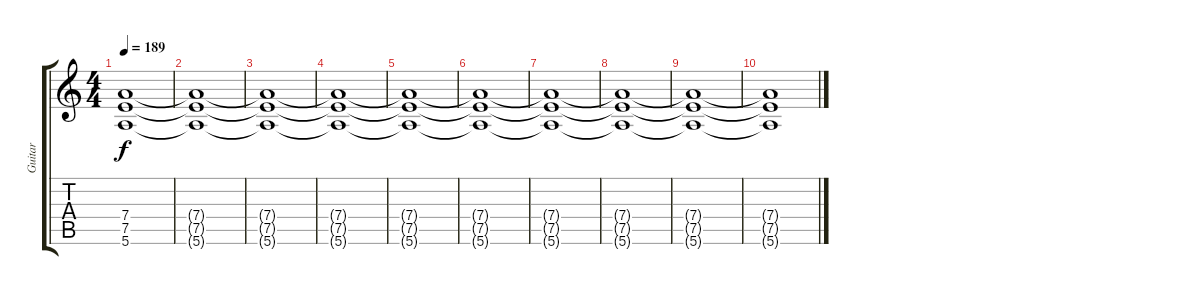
\track ("Guitar" "Guitar") {instrument distortionguitar}
\staff {score tabs}
\tuning (E4 B3 G3 D3 A2 E2) {hide}
\ts (4 4)
\tempo 189
\clef g2
\ks c
(7.4 7.5 5.6).1{dy f} |
(7.4{t} 7.5{t} 5.6{t}).1 |
(7.4{t} 7.5{t} 5.6{t}).1 |
(7.4{t} 7.5{t} 5.6{t}).1 |
(7.4{t} 7.5{t} 5.6{t}).1 |
(7.4{t} 7.5{t} 5.6{t}).1 |
(7.4{t} 7.5{t} 5.6{t}).1 |
(7.4{t} 7.5{t} 5.6{t}).1 |
(7.4{t} 7.5{t} 5.6{t}).1 |
(7.4{t} 7.5{t} 5.6{t}).1
